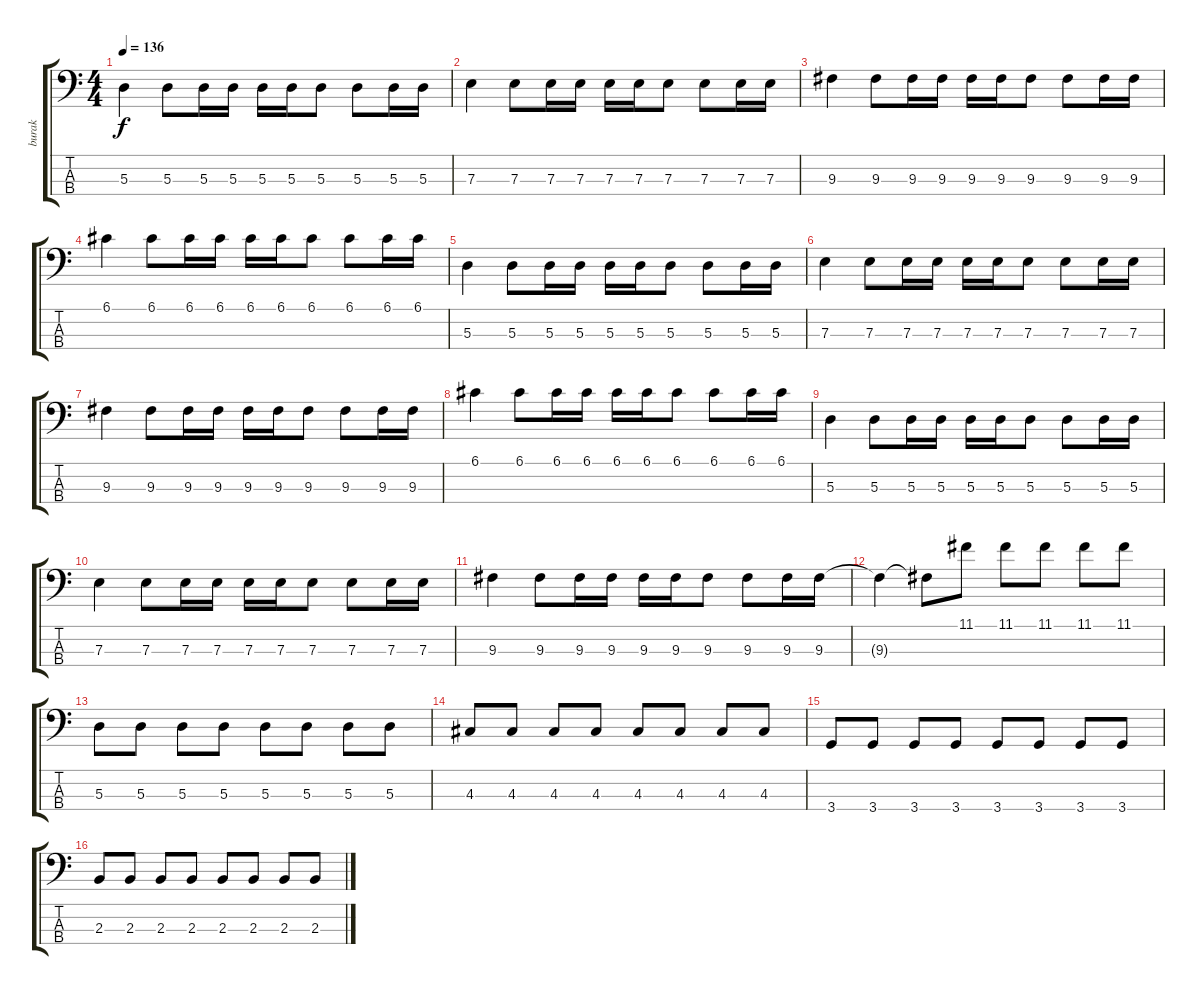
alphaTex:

\track ("burak" "burak") {instrument electricbassfinger}
\staff {score tabs}
\tuning (G2 D2 A1 E1) {hide}
\ts (4 4)
\tempo 136
\clef f4
\ks c
5.3.4{dy f} 5.3.8 5.3.16 5.3.16 5.3.16 5.3.16 5.3.8 5.3.8 5.3.16 5.3.16 |
7.3.4 7.3.8 7.3.16 7.3.16 7.3.16 7.3.16 7.3.8 7.3.8 7.3.16 7.3.16 |
9.3.4 9.3.8 9.3.16 9.3.16 9.3.16 9.3.16 9.3.8 9.3.8 9.3.16 9.3.16 |
6.1.4 6.1.8 6.1.16 6.1.16 6.1.16 6.1.16 6.1.8 6.1.8 6.1.16 6.1.16 |
5.3.4 5.3.8 5.3.16 5.3.16 5.3.16 5.3.16 5.3.8 5.3.8 5.3.16 5.3.16 |
7.3.4 7.3.8 7.3.16 7.3.16 7.3.16 7.3.16 7.3.8 7.3.8 7.3.16 7.3.16 |
9.3.4 9.3.8 9.3.16 9.3.16 9.3.16 9.3.16 9.3.8 9.3.8 9.3.16 9.3.16 |
6.1.4 6.1.8 6.1.16 6.1.16 6.1.16 6.1.16 6.1.8 6.1.8 6.1.16 6.1.16 |
5.3.4 5.3.8 5.3.16 5.3.16 5.3.16 5.3.16 5.3.8 5.3.8 5.3.16 5.3.16 |
7.3.4 7.3.8 7.3.16 7.3.16 7.3.16 7.3.16 7.3.8 7.3.8 7.3.16 7.3.16 |
9.3.4 9.3.8 9.3.16 9.3.16 9.3.16 9.3.16 9.3.8 9.3.8 9.3.16 9.3.16 |
9.3{t}.4 9.3{t}.8 11.1.8 11.1.8 11.1.8 11.1.8 11.1.8 |
5.3.8 5.3.8 5.3.8 5.3.8 5.3.8 5.3.8 5.3.8 5.3.8 |
4.3.8 4.3.8 4.3.8 4.3.8 4.3.8 4.3.8 4.3.8 4.3.8 |
3.4.8 3.4.8 3.4.8 3.4.8 3.4.8 3.4.8 3.4.8 3.4.8 |
2.3.8 2.3.8 2.3.8 2.3.8 2.3.8 2.3.8 2.3.8 2.3.8
